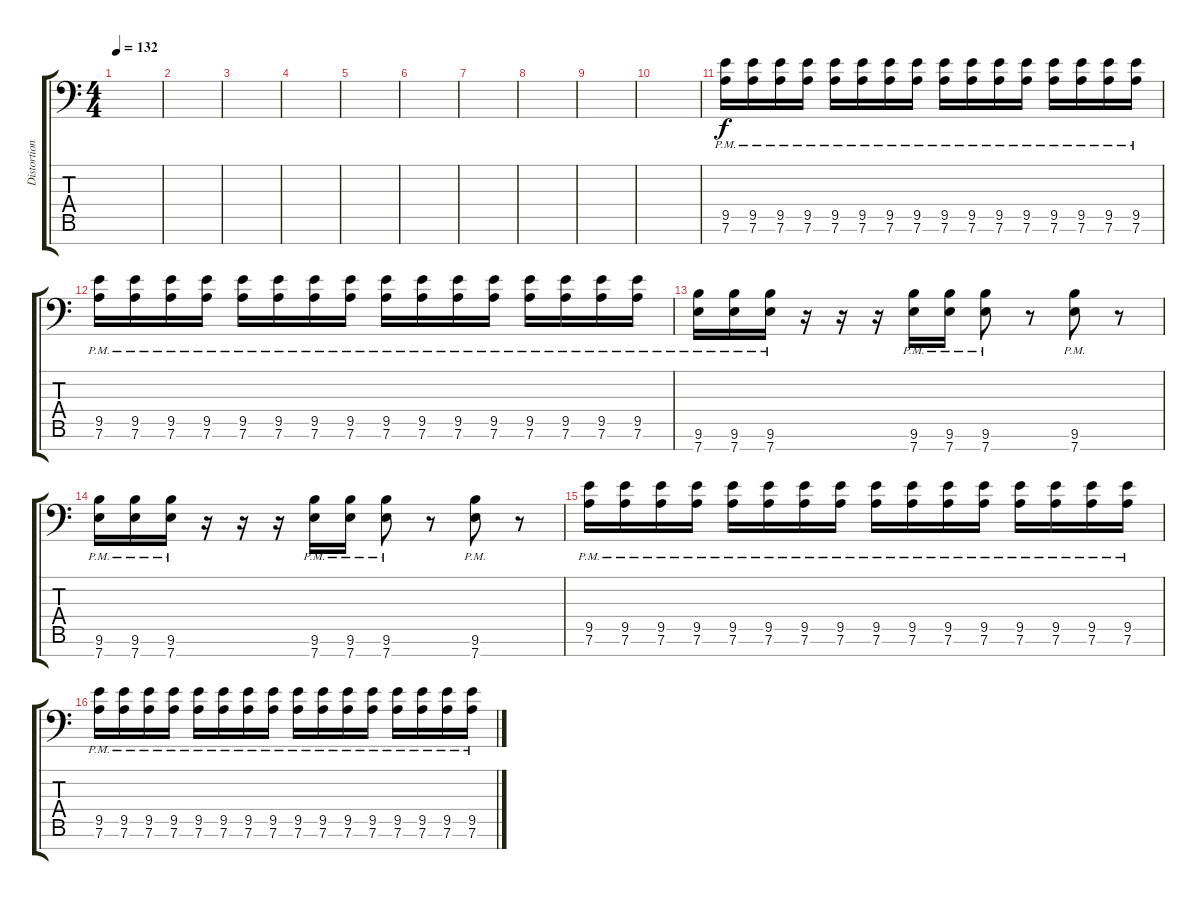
\track ("Distortion Guitar" "Distortion") {instrument distortionguitar}
\staff {score tabs}
\tuning (D4 A3 F3 C3 G2 D2 A1) {hide}
\ts (4 4)
\tempo 132
\clef f4
\ks c
|
|
|
|
|
|
|
|
|
|
(9.5{pm} 7.6{pm}).16 (9.5{pm} 7.6{pm}).16 (9.5{pm} 7.6{pm}).16 (9.5{pm} 7.6{pm}).16 (9.5{pm} 7.6{pm}).16 (9.5{pm} 7.6{pm}).16 (9.5{pm} 7.6{pm}).16 (9.5{pm} 7.6{pm}).16 (9.5{pm} 7.6{pm}).16 (9.5{pm} 7.6{pm}).16 (9.5{pm} 7.6{pm}).16 (9.5{pm} 7.6{pm}).16 (9.5{pm} 7.6{pm}).16 (9.5{pm} 7.6{pm}).16 (9.5{pm} 7.6{pm}).16 (9.5{pm} 7.6{pm}).16 |
(9.5{pm} 7.6{pm}).16 (9.5{pm} 7.6{pm}).16 (9.5{pm} 7.6{pm}).16 (9.5{pm} 7.6{pm}).16 (9.5{pm} 7.6{pm}).16 (9.5{pm} 7.6{pm}).16 (9.5{pm} 7.6{pm}).16 (9.5{pm} 7.6{pm}).16 (9.5{pm} 7.6{pm}).16 (9.5{pm} 7.6{pm}).16 (9.5{pm} 7.6{pm}).16 (9.5{pm} 7.6{pm}).16 (9.5{pm} 7.6{pm}).16 (9.5{pm} 7.6{pm}).16 (9.5{pm} 7.6{pm}).16 (9.5{pm} 7.6{pm}).16 |
(9.6{pm} 7.7{pm}).16 (9.6{pm} 7.7{pm}).16 (9.6{pm} 7.7{pm}).16 r.16 r.16 r.16 (9.6{pm} 7.7{pm}).16 (9.6{pm} 7.7{pm}).16 (9.6{pm} 7.7{pm}).8 r.8 (9.6{pm} 7.7{pm}).8 r.8 |
(9.6{pm} 7.7{pm}).16 (9.6{pm} 7.7{pm}).16 (9.6{pm} 7.7{pm}).16 r.16 r.16 r.16 (9.6{pm} 7.7{pm}).16 (9.6{pm} 7.7{pm}).16 (9.6{pm} 7.7{pm}).8 r.8 (9.6{pm} 7.7{pm}).8 r.8 |
(9.5{pm} 7.6{pm}).16 (9.5{pm} 7.6{pm}).16 (9.5{pm} 7.6{pm}).16 (9.5{pm} 7.6{pm}).16 (9.5{pm} 7.6{pm}).16 (9.5{pm} 7.6{pm}).16 (9.5{pm} 7.6{pm}).16 (9.5{pm} 7.6{pm}).16 (9.5{pm} 7.6{pm}).16 (9.5{pm} 7.6{pm}).16 (9.5{pm} 7.6{pm}).16 (9.5{pm} 7.6{pm}).16 (9.5{pm} 7.6{pm}).16 (9.5{pm} 7.6{pm}).16 (9.5{pm} 7.6{pm}).16 (9.5{pm} 7.6{pm}).16 |
(9.5{pm} 7.6{pm}).16 (9.5{pm} 7.6{pm}).16 (9.5{pm} 7.6{pm}).16 (9.5{pm} 7.6{pm}).16 (9.5{pm} 7.6{pm}).16 (9.5{pm} 7.6{pm}).16 (9.5{pm} 7.6{pm}).16 (9.5{pm} 7.6{pm}).16 (9.5{pm} 7.6{pm}).16 (9.5{pm} 7.6{pm}).16 (9.5{pm} 7.6{pm}).16 (9.5{pm} 7.6{pm}).16 (9.5{pm} 7.6{pm}).16 (9.5{pm} 7.6{pm}).16 (9.5{pm} 7.6{pm}).16 (9.5{pm} 7.6{pm}).16
